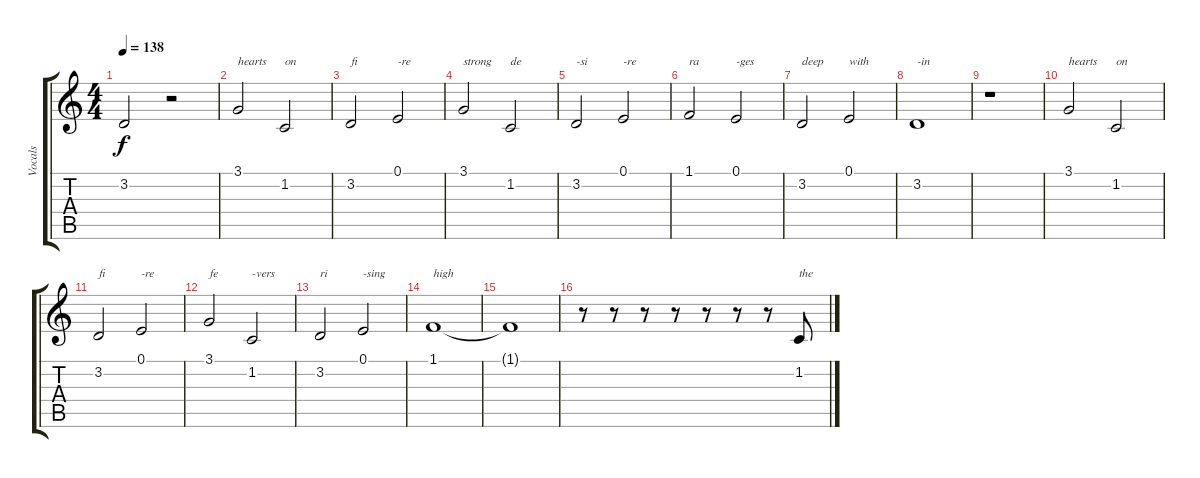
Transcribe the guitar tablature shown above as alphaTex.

\track ("Vocals" "Vocals") {instrument tenorsax}
\staff {score tabs}
\tuning (E4 B3 G3 D3 A2 E2) {hide}
\ts (4 4)
\tempo 138
\clef g2
\ks c
3.2{t}.2{dy f} r.2 |
3.1.2{txt "hearts"} 1.2.2{txt "on"} |
3.2.2{txt "fi"} 0.1.2{txt "-re"} |
3.1.2{txt "strong"} 1.2.2{txt "de"} |
3.2.2{txt "-si"} 0.1.2{txt "-re"} |
1.1.2{txt "ra"} 0.1.2{txt "-ges"} |
3.2.2{txt "deep"} 0.1.2{txt "with"} |
3.2.1{txt "-in"} |
r.1 |
3.1.2{txt "hearts"} 1.2.2{txt "on"} |
3.2.2{txt "fi"} 0.1.2{txt "-re"} |
3.1.2{txt "fe"} 1.2.2{txt "-vers"} |
3.2.2{txt "ri"} 0.1.2{txt "-sing"} |
1.1.1{txt "high"} |
1.1{t}.1 |
r.8 r.8 r.8 r.8 r.8 r.8 r.8 1.2.8{txt "the"}
